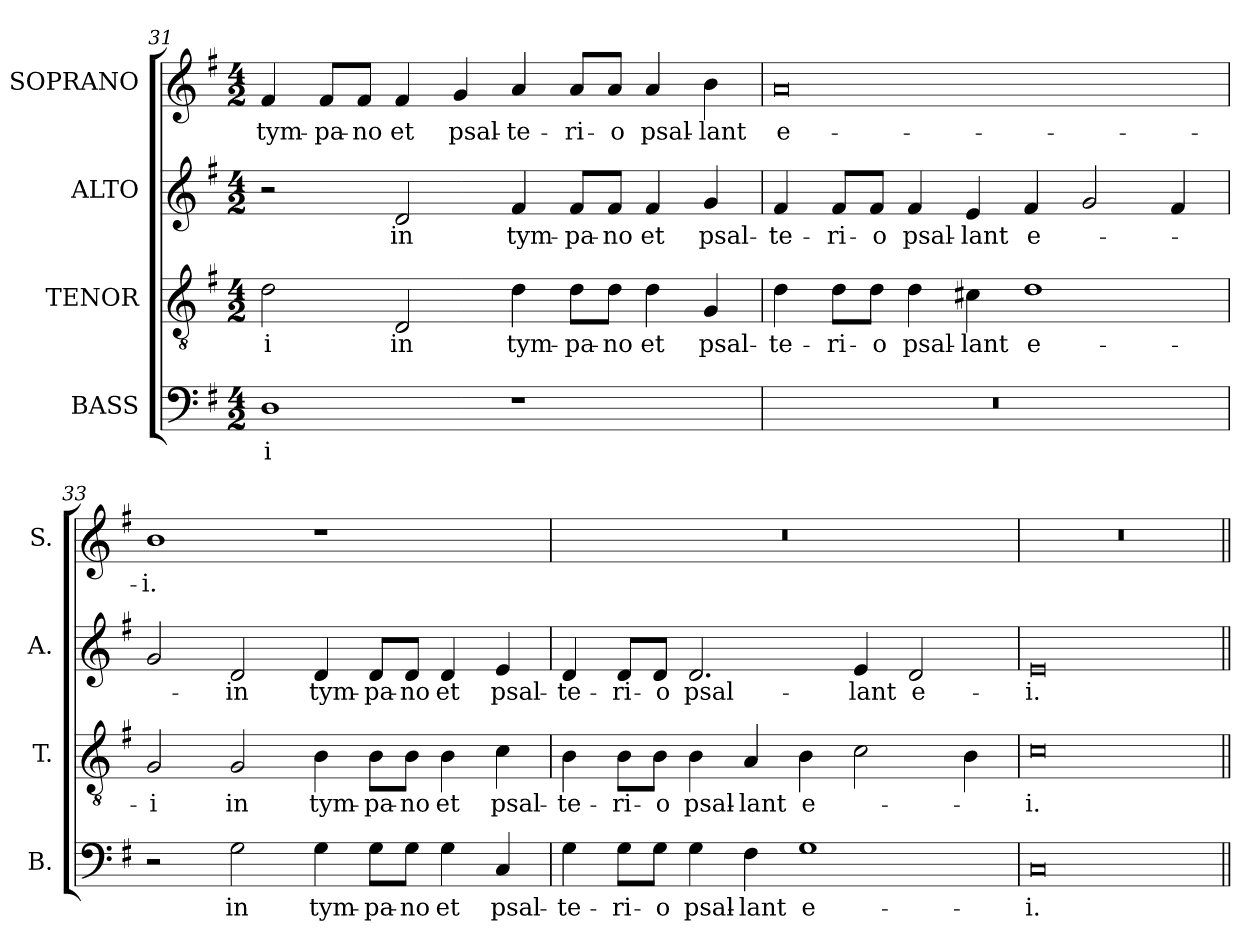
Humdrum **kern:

**kern	**text	**kern	**text	**kern	**text	**kern	**text
*part4	*part4	*part3	*part3	*part2	*part2	*part1	*part1
*staff4	*staff4	*staff3	*staff3	*staff2	*staff2	*staff1	*staff1
*I"BASS	*	*I"TENOR	*	*I"ALTO	*	*I"SOPRANO	*
*I'B.	*	*I'T.	*	*I'A.	*	*I'S.	*
!!LO:PB:g=z
*clefF4	*	*clefGv2	*	*clefG2	*	*clefG2	*
*	*	*ITrd7c12	*	*	*	*	*
*k[f#]	*	*k[f#]	*	*k[f#]	*	*k[f#]	*
*G:	*	*G:	*	*G:	*	*G:	*
*M4/2	*	*M4/2	*	*M4/2	*	*M4/2	*
=31	=31	=31	=31	=31	=31	=31	=31
!	!LO:LY:b:color=#000000	!	!	!	!	!	!
!	!	!	!LO:LY:b:color=#000000	!	!	!	!
!	!	!	!	!	!	!	!LO:LY:b:color=#000000
1Di	-i	2Di\	-i	2r	.	4f#i/	tym-
!	!	!	!	!	!	!	!LO:LY:b:color=#000000
.	.	.	.	.	.	8f#i/L	-pa-
!	!	!	!	!	!	!	!LO:LY:b:color=#000000
.	.	.	.	.	.	8f#i/J	-no
!	!	!	!LO:LY:b:color=#000000	!	!	!	!
!	!	!	!	!	!LO:LY:b:color=#000000	!	!
!	!	!	!	!	!	!	!LO:LY:b:color=#000000
.	.	2DDi/	in	2di/	in	4f#i/	et
!	!	!	!	!	!	!	!LO:LY:b:color=#000000
.	.	.	.	.	.	4gi/	psal-
!	!	!	!LO:LY:b:color=#000000	!	!	!	!
!	!	!	!	!	!LO:LY:b:color=#000000	!	!
!	!	!	!	!	!	!	!LO:LY:b:color=#000000
1r	.	4Di\	tym-	4f#i/	tym-	4ai/	-te-
!	!	!	!LO:LY:b:color=#000000	!	!	!	!
!	!	!	!	!	!LO:LY:b:color=#000000	!	!
!	!	!	!	!	!	!	!LO:LY:b:color=#000000
.	.	8Di\L	-pa-	8f#i/L	-pa-	8ai/L	-ri-
!	!	!	!LO:LY:b:color=#000000	!	!	!	!
!	!	!	!	!	!LO:LY:b:color=#000000	!	!
!	!	!	!	!	!	!	!LO:LY:b:color=#000000
.	.	8Di\J	-no	8f#i/J	-no	8ai/J	-o
!	!	!	!LO:LY:b:color=#000000	!	!	!	!
!	!	!	!	!	!LO:LY:b:color=#000000	!	!
!	!	!	!	!	!	!	!LO:LY:b:color=#000000
.	.	4Di\	et	4f#i/	et	4ai/	psal-
!	!	!	!LO:LY:b:color=#000000	!	!	!	!
!	!	!	!	!	!LO:LY:b:color=#000000	!	!
!	!	!	!	!	!	!	!LO:LY:b:color=#000000
.	.	4GGi/	psal-	4gi/	psal-	4bi\	-lant
=32	=32	=32	=32	=32	=32	=32	=32
!LO:N:vis=1	!	!	!	!	!	!	!
!	!	!	!LO:LY:b:color=#000000	!	!	!	!
!	!	!	!	!	!LO:LY:b:color=#000000	!	!
!	!	!	!	!	!	!	!LO:LY:b:color=#000000
0r	.	4Di\	-te-	4f#i/	-te-	0ai	e-
!	!	!	!LO:LY:b:color=#000000	!	!	!	!
!	!	!	!	!	!LO:LY:b:color=#000000	!	!
.	.	8Di\L	-ri-	8f#i/L	-ri-	.	.
!	!	!	!LO:LY:b:color=#000000	!	!	!	!
!	!	!	!	!	!LO:LY:b:color=#000000	!	!
.	.	8Di\J	-o	8f#i/J	-o	.	.
!	!	!	!LO:LY:b:color=#000000	!	!	!	!
!	!	!	!	!	!LO:LY:b:color=#000000	!	!
.	.	4Di\	psal-	4f#i/	psal-	.	.
!	!	!	!LO:LY:b:color=#000000	!	!	!	!
!	!	!	!	!	!LO:LY:b:color=#000000	!	!
.	.	4C#Xi\	-lant	4ei/	-lant	.	.
!	!	!	!LO:LY:b:color=#000000	!	!	!	!
!	!	!	!	!	!LO:LY:b:color=#000000	!	!
.	.	1Di	e-	4f#i/	e-	.	.
.	.	.	.	2gi/	.	.	.
.	.	.	.	4f#i/	.	.	.
=33	=33	=33	=33	=33	=33	=33	=33
!	!	!	!LO:LY:b:color=#000000	!	!	!	!
!	!	!	!	!	!	!	!LO:LY:b:color=#000000
2r	.	2GGi/	-i	2gi/	.	1bi	-i.
!	!LO:LY:b:color=#000000	!	!	!	!	!	!
!	!	!	!LO:LY:b:color=#000000	!	!	!	!
!	!	!	!	!	!LO:LY:b:color=#000000	!	!
2Gi\	in	2GGi/	in	2di/	-in	.	.
!	!LO:LY:b:color=#000000	!	!	!	!	!	!
!	!	!	!LO:LY:b:color=#000000	!	!	!	!
!	!	!	!	!	!LO:LY:b:color=#000000	!	!
4Gi\	tym-	4BBi\	tym-	4di/	tym-	1r	.
!	!LO:LY:b:color=#000000	!	!	!	!	!	!
!	!	!	!LO:LY:b:color=#000000	!	!	!	!
!	!	!	!	!	!LO:LY:b:color=#000000	!	!
8Gi\L	-pa-	8BBi\L	-pa-	8di/L	-pa-	.	.
!	!LO:LY:b:color=#000000	!	!	!	!	!	!
!	!	!	!LO:LY:b:color=#000000	!	!	!	!
!	!	!	!	!	!LO:LY:b:color=#000000	!	!
8Gi\J	-no	8BBi\J	-no	8di/J	-no	.	.
!	!LO:LY:b:color=#000000	!	!	!	!	!	!
!	!	!	!LO:LY:b:color=#000000	!	!	!	!
!	!	!	!	!	!LO:LY:b:color=#000000	!	!
4Gi\	et	4BBi\	et	4di/	et	.	.
!	!LO:LY:b:color=#000000	!	!	!	!	!	!
!	!	!	!LO:LY:b:color=#000000	!	!	!	!
!	!	!	!	!	!LO:LY:b:color=#000000	!	!
4Ci/	psal-	4Ci\	psal-	4ei/	psal-	.	.
!!LO:LB:g=z
=34	=34	=34	=34	=34	=34	=34	=34
!	!LO:LY:b:color=#000000	!	!	!	!	!	!
!	!	!	!LO:LY:b:color=#000000	!	!	!	!
!	!	!	!	!	!LO:LY:b:color=#000000	!LO:N:vis=1	!
4Gi\	-te-	4BBi\	-te-	4di/	-te-	0r	.
!	!LO:LY:b:color=#000000	!	!	!	!	!	!
!	!	!	!LO:LY:b:color=#000000	!	!	!	!
!	!	!	!	!	!LO:LY:b:color=#000000	!	!
8Gi\L	-ri-	8BBi\L	-ri-	8di/L	-ri-	.	.
!	!LO:LY:b:color=#000000	!	!	!	!	!	!
!	!	!	!LO:LY:b:color=#000000	!	!	!	!
!	!	!	!	!	!LO:LY:b:color=#000000	!	!
8Gi\J	-o	8BBi\J	-o	8di/J	-o	.	.
!	!LO:LY:b:color=#000000	!	!	!	!	!	!
!	!	!	!LO:LY:b:color=#000000	!	!	!	!
!	!	!	!	!	!LO:LY:b:color=#000000	!	!
4Gi\	psal-	4BBi\	psal-	2.di/	psal-	.	.
!	!LO:LY:b:color=#000000	!	!	!	!	!	!
!	!	!	!LO:LY:b:color=#000000	!	!	!	!
4F#i\	-lant	4AAi/	-lant	.	.	.	.
!	!LO:LY:b:color=#000000	!	!	!	!	!	!
!	!	!	!LO:LY:b:color=#000000	!	!	!	!
1Gi	e-	4BBi\	e-	.	.	.	.
!	!	!	!	!	!LO:LY:b:color=#000000	!	!
.	.	2Ci\	.	4ei/	-lant	.	.
!	!	!	!	!	!LO:LY:b:color=#000000	!	!
.	.	.	.	2di/	e-	.	.
.	.	4BBi\	.	.	.	.	.
=35	=35	=35	=35	=35	=35	=35	=35
!	!LO:LY:b:color=#000000	!	!	!	!	!	!
!	!	!	!LO:LY:b:color=#000000	!	!	!	!
!	!	!	!	!	!LO:LY:b:color=#000000	!LO:N:vis=1	!
0Ci	-i.	0Ci	-i.	0ei	-i.	0r	.
=||	=||	=||	=||	=||	=||	=||	=||
*-	*-	*-	*-	*-	*-	*-	*-
